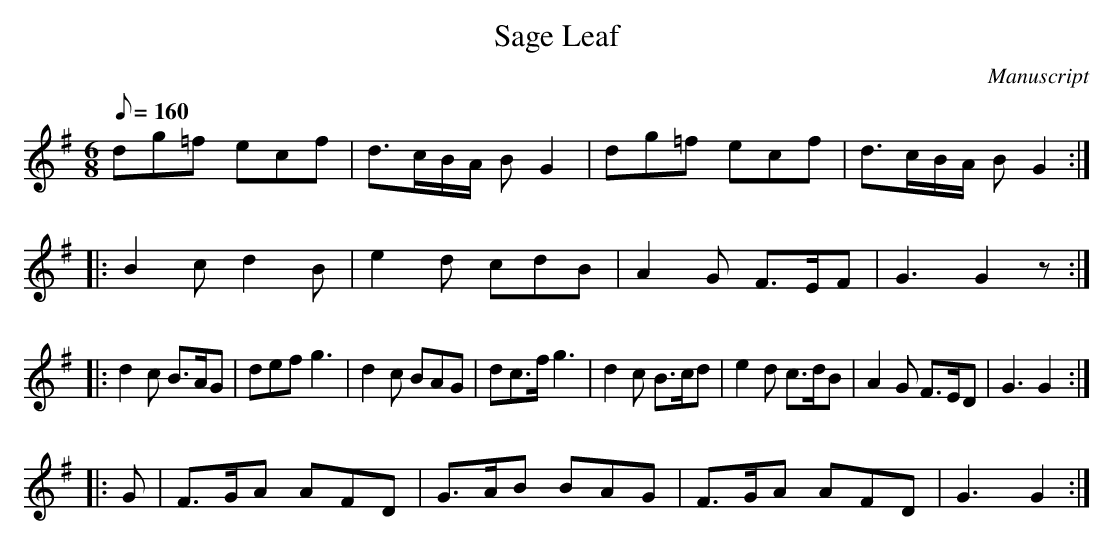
X:1
T: Sage Leaf
M:6/8
L:1/8
Q:160
O:Manuscript
K:G
dg=f ecf|d>cB/2A/2 B G2|dg=f ecf|d>cB/2A/2 B G2:|
|: B2 c d2B|e2 d cdB|A2 G F>EF|G3 G2 z:|
|: d2 c B>AG|def g3|d2 c BAG|dc>f g3|d2 c B>cd|e2 d c>dB|A2 G F>ED|G3 G2:|
|: G|F>GA AFD|G>AB BAG| F>GA AFD| G3 G2:|
